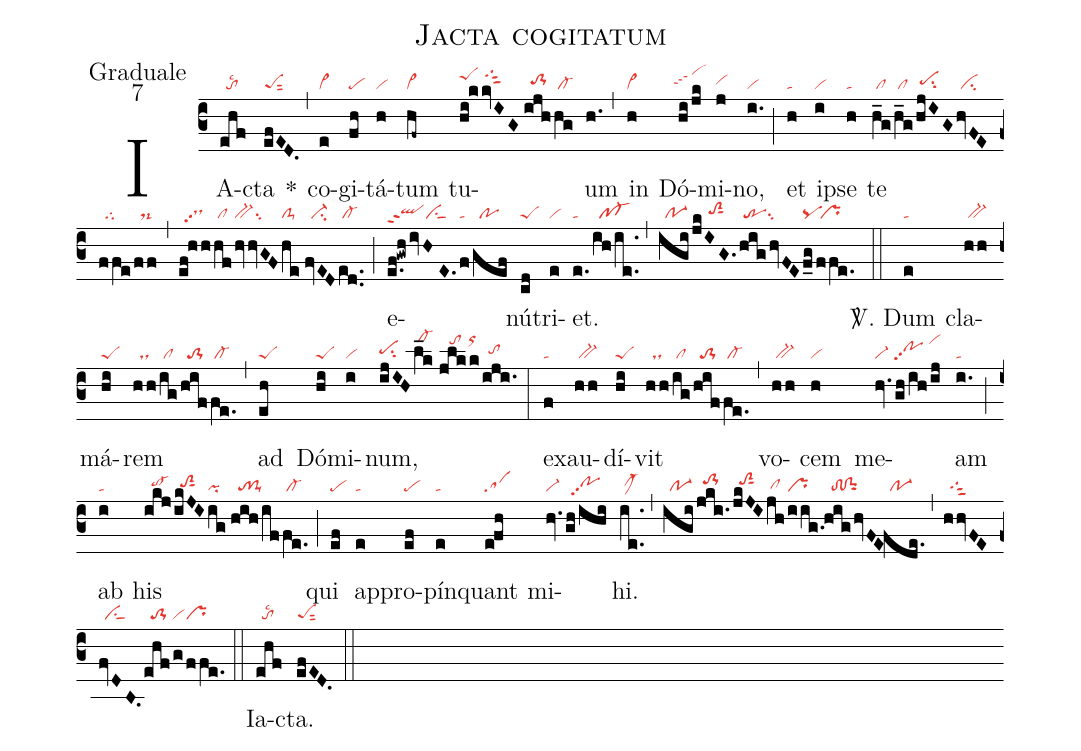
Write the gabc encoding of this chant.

name:Jacta cogitatum;
office-part:Graduale;
mode:7;
nabc-lines:1;
%%
(c3) IA(ehf|//tolsc2)cta(efED.|peSsut2) *(,)
co(e|vi>)gi(fh|pe)tá(h|vi)tum(hf~|cl~) tu(hi!kkvIG|peShj//tgS3hk|//ijh|//to-1hh|hg|/cl-)um(h.) (,)
in(h|vi>) Dó(hi/jk|``vihhppt3)mi(j|vihh)no,(i.|vi) (;)
et(h|ta) i(i|vi)pse(h|ta) te(h_g|/cl|/h_g|/cl|/hjIG|/pehhsu2|hvFE|/ci|ffe|//tg|/ff|//ds-) (,)
(ef!hh|//dshhpp2|hf|/cl|hvvGF|bv-su2|he|clS-|//fvED|//ci-|ed..|/cl-) (;)
e(e.f!gwh|qlhhppt2|!ivH//E.|/////ciS|f|ta|/gef|//po)nú(cd|peS)tri(e|vi)et.(e.|ta|/ih/ie..|//pf-) (,)
(igi|//po-1|/jkIG.|/////toS2hhsut1|highvFE|/trsu2|f_g|pq|ffe.|/pr) (::)

<sp>V/</sp>. Dum(e|ta) cla(hh|/bv-)má(hi|peS)rem(hh|//ds|/ig|/cl|/hif|//to-1|fe.|/cl-) (,)
ad(eh|peS) Dó(hi|peS)mi(i|vi)num,(ijIH|pehhsu2|l_k|/cl-hm|//jlkk|///tohl//orhm|/iji.|//tohh) (:)
ex(f|ta)au(hh|/bv-)dí(hi|peS)vit(hh|//ds|/ig|/cl|/hif|//to-1|fe.|/cl-) (,)
vo(hh|/bv-)cem(h|vi) me(hv.|vi-|gh/ih/ij|pohipp2/vihl)am(i.|ta) (;)
ab(i|ta) his(ikj|//to-hh|/ikJI|//toS2hhsut1|ig|pi|//hih/if|//to!cl-1|fe.|/cl-) (;)
qui(ef|pe) ap(e|ta)pro(ef|pe)pín(e|ta)quant(efh|sa) mi(hv.|vi-|gh/ihi|//pohhpp2)hi.(ie..|/clM-hh) (,)
(igi|//po-1|/jki.|//to-1hi|/jkJI|//toS2hisut1|jh|/clhg|/iig.<nlba>|pr|/highvFE</nlba>|//to!ciG|fde.|//po-1) (,)
(hhvFE|//tgS3hg|fvDB.|//ciS|ehf|//to-1|/g|vi|ffe.|pr) (::)

Ia(ehf|//tolsc2)cta.(efED.|peSsut2) (::)
